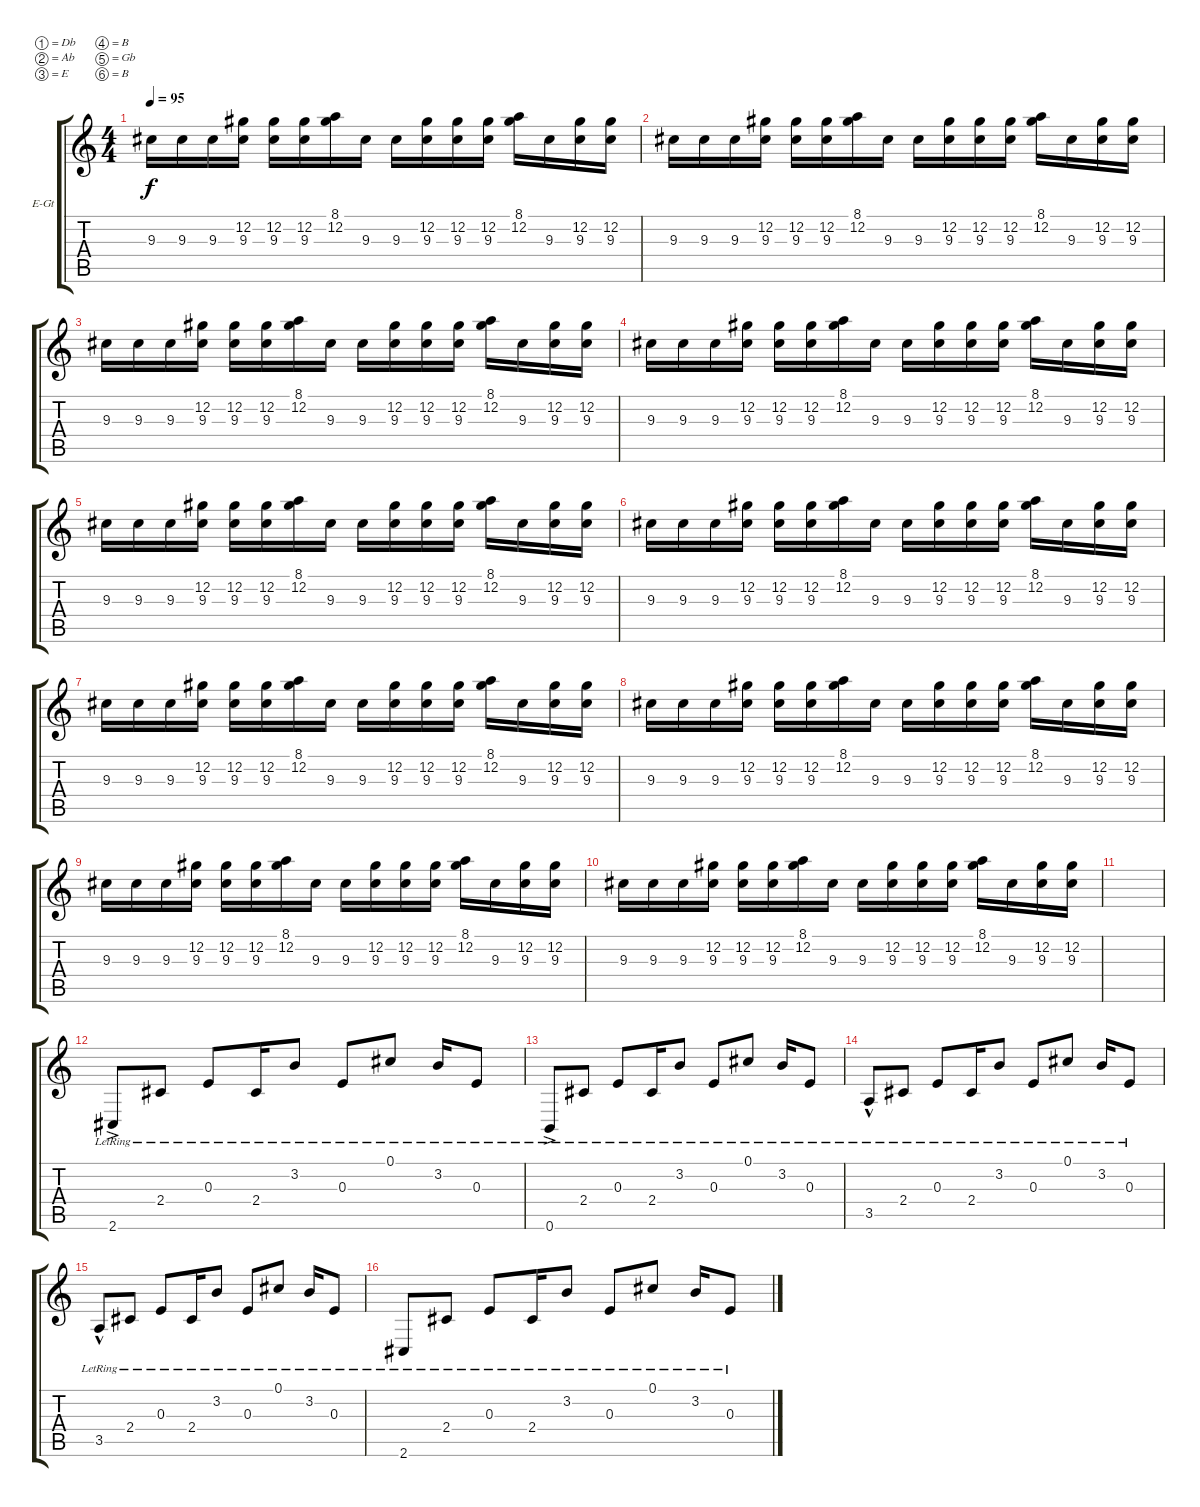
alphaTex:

\defaultSystemsLayout 4
\bracketExtendMode groupsimilarinstruments
\firstSystemTrackNameOrientation horizontal
\otherSystemsTrackNameOrientation horizontal
\track ("Electric Guitar" "E-Gt") {instrument overdrivenguitar}
\staff {score tabs}
\tuning (Db4 Ab3 E3 B2 Gb2 B1)
\ts (4 4)
\tempo 95
\clef g2
\ks c
9.3.16{dy f instrument overdrivenguitar} 9.3.16 9.3.16 (12.2 9.3).16 (12.2 9.3).16 (12.2 9.3).16 (8.1 12.2).16 9.3.16 9.3.16 (12.2 9.3).16 (12.2 9.3).16 (12.2 9.3).16 (8.1 12.2).16 9.3.16 (12.2 9.3).16 (12.2 9.3).16 |
9.3.16 9.3.16 9.3.16 (12.2 9.3).16 (12.2 9.3).16 (12.2 9.3).16 (8.1 12.2).16 9.3.16 9.3.16 (12.2 9.3).16 (12.2 9.3).16 (12.2 9.3).16 (8.1 12.2).16 9.3.16 (12.2 9.3).16 (12.2 9.3).16 |
9.3.16 9.3.16 9.3.16 (12.2 9.3).16 (12.2 9.3).16 (12.2 9.3).16 (8.1 12.2).16 9.3.16 9.3.16 (12.2 9.3).16 (12.2 9.3).16 (12.2 9.3).16 (8.1 12.2).16 9.3.16 (12.2 9.3).16 (12.2 9.3).16 |
9.3.16 9.3.16 9.3.16 (12.2 9.3).16 (12.2 9.3).16 (12.2 9.3).16 (8.1 12.2).16 9.3.16 9.3.16 (12.2 9.3).16 (12.2 9.3).16 (12.2 9.3).16 (8.1 12.2).16 9.3.16 (12.2 9.3).16 (12.2 9.3).16 |
9.3.16 9.3.16 9.3.16 (12.2 9.3).16 (12.2 9.3).16 (12.2 9.3).16 (8.1 12.2).16 9.3.16 9.3.16 (12.2 9.3).16 (12.2 9.3).16 (12.2 9.3).16 (8.1 12.2).16 9.3.16 (12.2 9.3).16 (12.2 9.3).16 |
9.3.16 9.3.16 9.3.16 (12.2 9.3).16 (12.2 9.3).16 (12.2 9.3).16 (8.1 12.2).16 9.3.16 9.3.16 (12.2 9.3).16 (12.2 9.3).16 (12.2 9.3).16 (8.1 12.2).16 9.3.16 (12.2 9.3).16 (12.2 9.3).16 |
9.3.16 9.3.16 9.3.16 (12.2 9.3).16 (12.2 9.3).16 (12.2 9.3).16 (8.1 12.2).16 9.3.16 9.3.16 (12.2 9.3).16 (12.2 9.3).16 (12.2 9.3).16 (8.1 12.2).16 9.3.16 (12.2 9.3).16 (12.2 9.3).16 |
9.3.16 9.3.16 9.3.16 (12.2 9.3).16 (12.2 9.3).16 (12.2 9.3).16 (8.1 12.2).16 9.3.16 9.3.16 (12.2 9.3).16 (12.2 9.3).16 (12.2 9.3).16 (8.1 12.2).16 9.3.16 (12.2 9.3).16 (12.2 9.3).16 |
9.3.16 9.3.16 9.3.16 (12.2 9.3).16 (12.2 9.3).16 (12.2 9.3).16 (8.1 12.2).16 9.3.16 9.3.16 (12.2 9.3).16 (12.2 9.3).16 (12.2 9.3).16 (8.1 12.2).16 9.3.16 (12.2 9.3).16 (12.2 9.3).16 |
9.3.16 9.3.16 9.3.16 (12.2 9.3).16 (12.2 9.3).16 (12.2 9.3).16 (8.1 12.2).16 9.3.16 9.3.16 (12.2 9.3).16 (12.2 9.3).16 (12.2 9.3).16 (8.1 12.2).16 9.3.16 (12.2 9.3).16 (12.2 9.3).16 |
|
2.6{ac lr}.8 2.4{lr}.8 0.3{lr}.8 2.4{lr}.16 3.2{lr}.8 0.3{lr}.8 0.1{lr}.8 3.2{lr}.16 0.3{lr}.8 |
0.6{ac lr}.8 2.4{lr}.8 0.3{lr}.8 2.4{lr}.16 3.2{lr}.8 0.3{lr}.8 0.1{lr}.8 3.2{lr}.16 0.3{lr}.8 |
3.5{hac lr}.8 2.4{lr}.8 0.3{lr}.8 2.4{lr}.16 3.2{lr}.8 0.3{lr}.8 0.1{lr}.8 3.2{lr}.16 0.3{lr}.8 |
3.5{hac lr}.8 2.4{lr}.8 0.3{lr}.8 2.4{lr}.16 3.2{lr}.8 0.3{lr}.8 0.1{lr}.8 3.2{lr}.16 0.3{lr}.8 |
2.6{lr}.8 2.4{lr}.8 0.3{lr}.8 2.4{lr}.16 3.2{lr}.8 0.3{lr}.8 0.1{lr}.8 3.2{lr}.16 0.3{lr}.8
